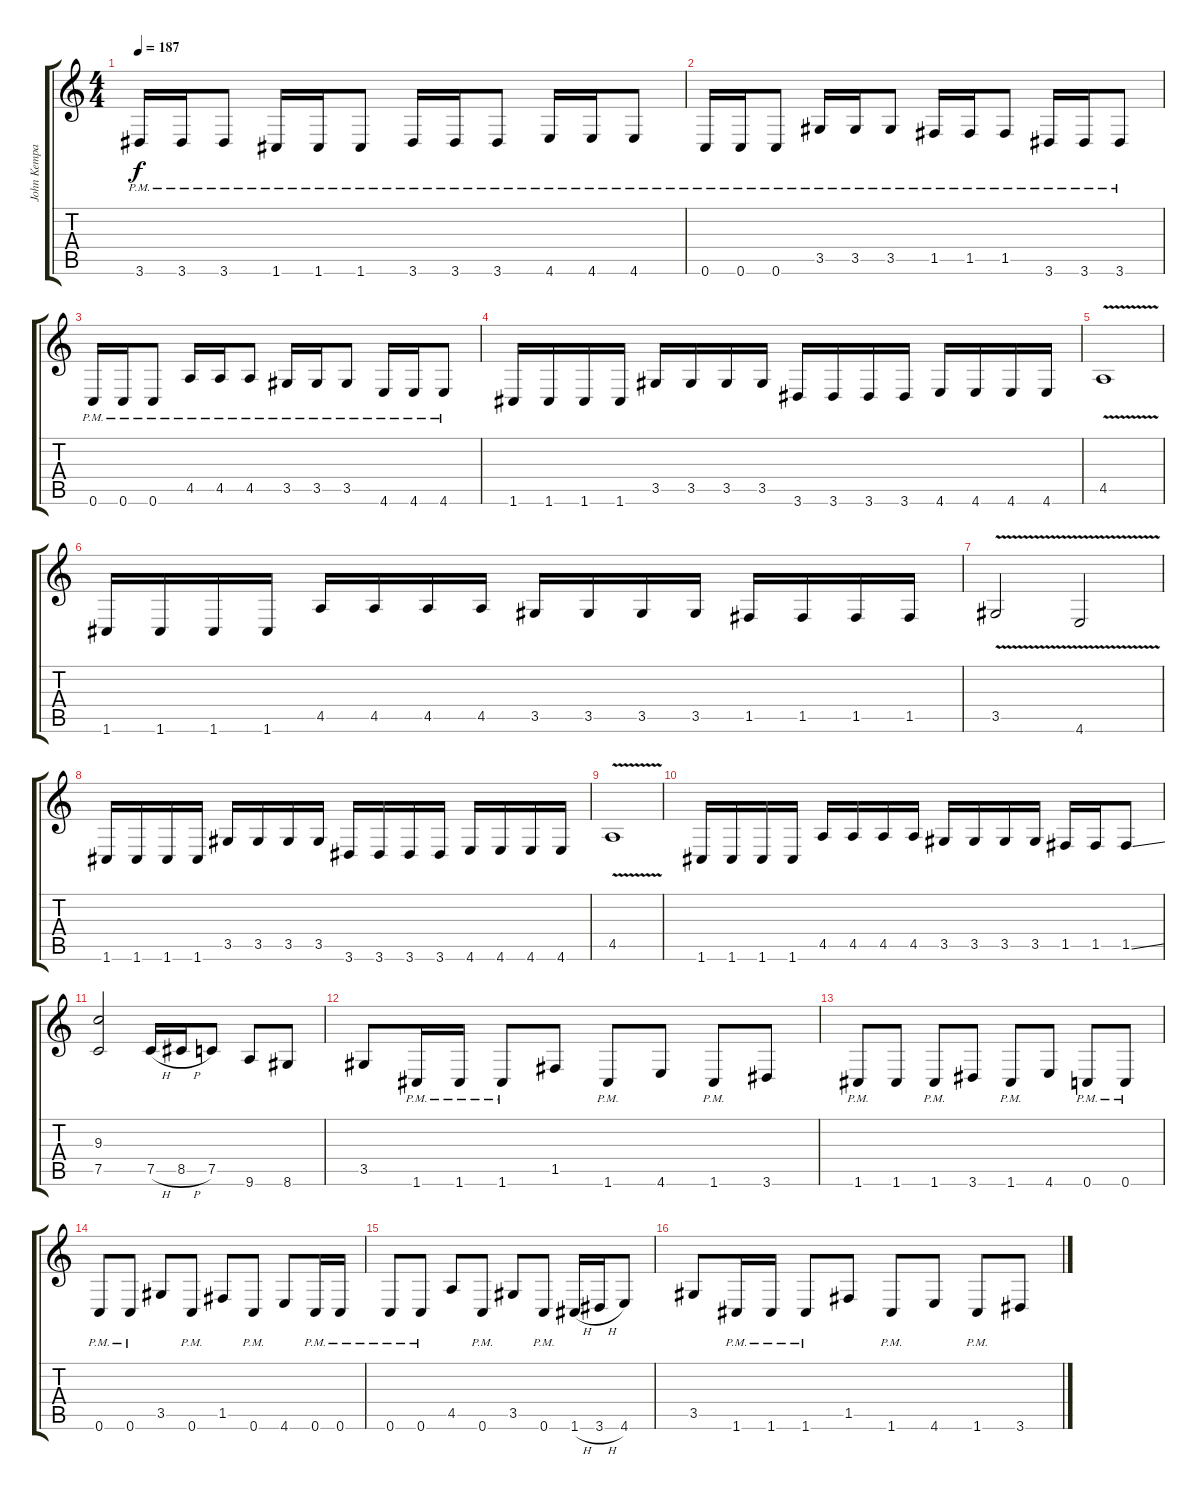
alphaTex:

\track ("John Kempainen (Rhythm Guitar)" "John Kempa") {instrument distortionguitar}
\staff {score tabs}
\tuning (C4 G3 Eb3 Bb2 F2 C2) {hide}
\ts (4 4)
\tempo 187
\clef g2
\ks c
3.6{pm}.16{dy f} 3.6{pm}.16 3.6{pm}.8 1.6{pm}.16 1.6{pm}.16 1.6{pm}.8 3.6{pm}.16 3.6{pm}.16 3.6{pm}.8 4.6{pm}.16 4.6{pm}.16 4.6{pm}.8 |
0.6{pm}.16 0.6{pm}.16 0.6{pm}.8 3.5{pm}.16 3.5{pm}.16 3.5{pm}.8 1.5{pm}.16 1.5{pm}.16 1.5{pm}.8 3.6{pm}.16 3.6{pm}.16 3.6{pm}.8 |
0.6{pm}.16 0.6{pm}.16 0.6{pm}.8 4.5{pm}.16 4.5{pm}.16 4.5{pm}.8 3.5{pm}.16 3.5{pm}.16 3.5{pm}.8 4.6{pm}.16 4.6{pm}.16 4.6{pm}.8 |
1.6.16 1.6.16 1.6.16 1.6.16 3.5.16 3.5.16 3.5.16 3.5.16 3.6.16 3.6.16 3.6.16 3.6.16 4.6.16 4.6.16 4.6.16 4.6.16 |
4.5{v}.1 |
1.6.16 1.6.16 1.6.16 1.6.16 4.5.16 4.5.16 4.5.16 4.5.16 3.5.16 3.5.16 3.5.16 3.5.16 1.5.16 1.5.16 1.5.16 1.5.16 |
3.5{v}.2 4.6{v}.2 |
1.6.16 1.6.16 1.6.16 1.6.16 3.5.16 3.5.16 3.5.16 3.5.16 3.6.16 3.6.16 3.6.16 3.6.16 4.6.16 4.6.16 4.6.16 4.6.16 |
4.5{v}.1 |
1.6.16 1.6.16 1.6.16 1.6.16 4.5.16 4.5.16 4.5.16 4.5.16 3.5.16 3.5.16 3.5.16 3.5.16 1.5.16 1.5.16 1.5{ss}.8 |
(9.3 7.5).2 7.5{h}.16 8.5{h}.16 7.5.8 9.6.8 8.6.8 |
3.5.8 1.6{pm}.16 1.6{pm}.16 1.6{pm}.8 1.5.8 1.6{pm}.8 4.6.8 1.6{pm}.8 3.6.8 |
1.6{pm}.8 1.6.8 1.6{pm}.8 3.6.8 1.6{pm}.8 4.6.8 0.6{pm}.8 0.6{pm}.8 |
0.6{pm}.8 0.6{pm}.8 3.5.8 0.6{pm}.8 1.5.8 0.6{pm}.8 4.6.8 0.6{pm}.16 0.6{pm}.16 |
0.6{pm}.8 0.6{pm}.8 4.5.8 0.6{pm}.8 3.5.8 0.6{pm}.8 1.6{h}.16 3.6{h}.16 4.6.8 |
3.5.8 1.6{pm}.16 1.6{pm}.16 1.6{pm}.8 1.5.8 1.6{pm}.8 4.6.8 1.6{pm}.8 3.6.8
